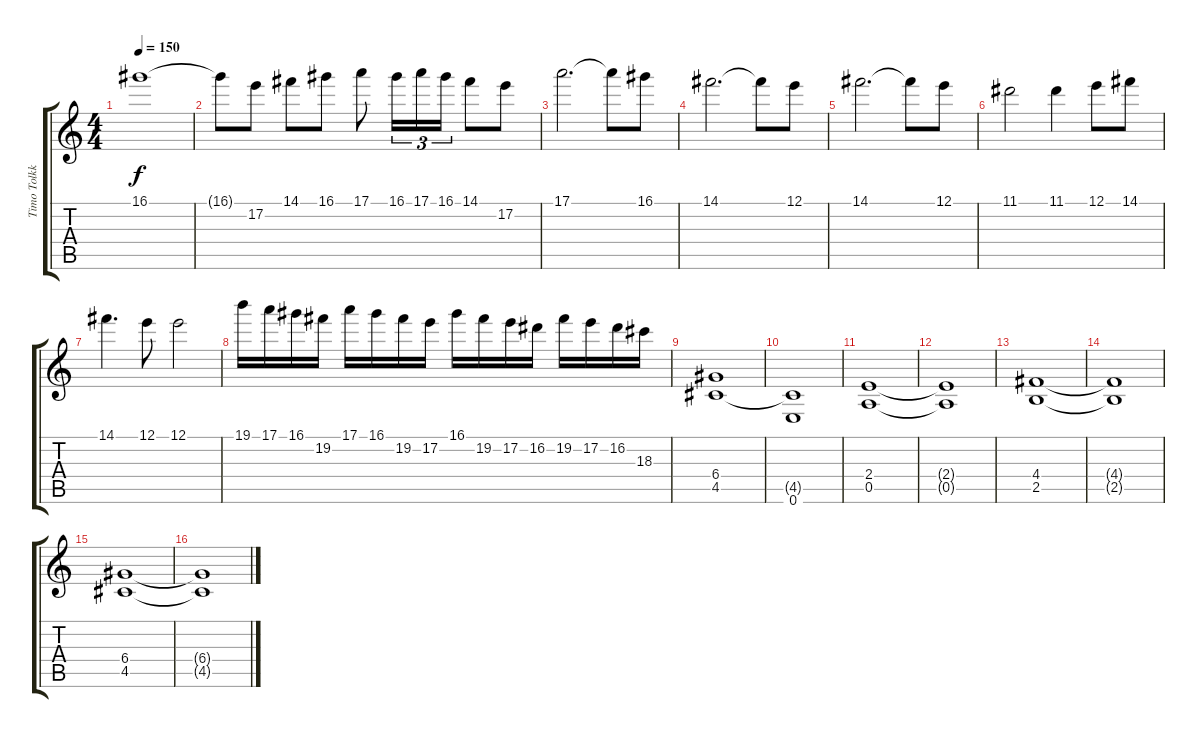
\track ("Timo Tolkki" "Timo Tolkk") {instrument distortionguitar}
\staff {score tabs}
\tuning (E4 B3 G3 D3 A2 E2) {hide}
\ts (4 4)
\tempo 150
\clef g2
\ks c
16.1.1{dy f} |
16.1{t}.8 17.2.8 14.1.8 16.1.8 17.1.8 16.1.16{tu (3 2)} 17.1.16{tu (3 2)} 16.1.16{tu (3 2)} 14.1.8 17.2.8 |
17.1.2{d} 17.1{t}.8 16.1.8 |
14.1.2{d} 14.1{t}.8 12.1.8 |
14.1.2{d} 14.1{t}.8 12.1.8 |
11.1.2 11.1.4 12.1.8 14.1.8 |
14.1.4{d} 12.1.8 12.1.2 |
19.1.16 17.1.16 16.1.16 19.2.16 17.1.16 16.1.16 19.2.16 17.2.16 16.1.16 19.2.16 17.2.16 16.2.16 19.2.16 17.2.16 16.2.16 18.3.16 |
(6.4 4.5).1 |
(4.5{t} 0.6).1 |
(2.4 0.5).1 |
(2.4{t} 0.5{t}).1 |
(4.4 2.5).1 |
(4.4{t} 2.5{t}).1 |
(6.4 4.5).1 |
(6.4{t} 4.5{t}).1
